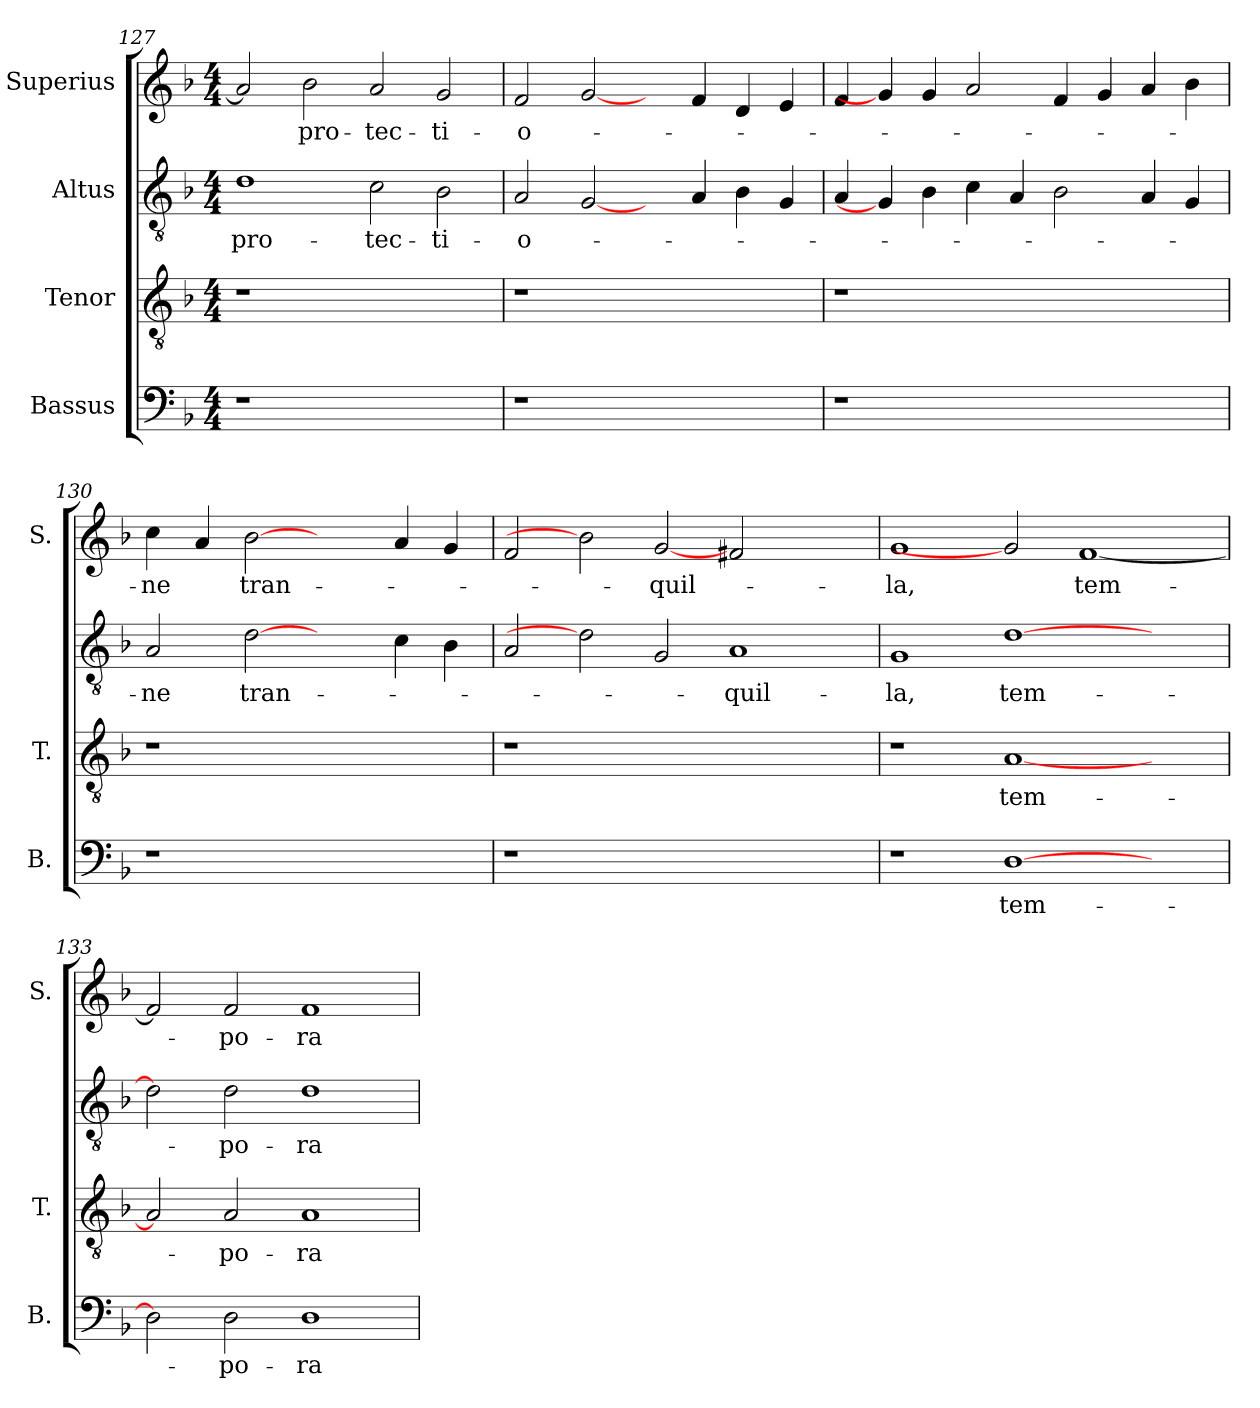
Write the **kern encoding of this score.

**kern	**text	**kern	**text	**kern	**text	**kern	**text
*part4	*part4	*part3	*part3	*part2	*part2	*part1	*part1
*staff4	*staff4	*staff3	*staff3	*staff2	*staff2	*staff1	*staff1
*I"Bassus	*	*I"Tenor	*	*I"Altus	*	*I"Superius	*
*I'B.	*	*I'T.	*	*	*	*I'S.	*
*clefF4	*	*clefGv2	*	*clefGv2	*	*clefG2	*
*	*	*ITrd7c12	*	*ITrd7c12	*	*	*
*k[b-]	*	*k[b-]	*	*k[b-]	*	*k[b-]	*
*F:	*	*F:	*	*F:	*	*F:	*
*M4/4	*	*M4/4	*	*M4/4	*	*M4/4	*
=127	=127	=127	=127	=127	=127	=127	=127
!LO:N:vis=1	!	!LO:N:vis=1	!	!	!	!	!
!	!	!	!	!	!LO:LY:b:color=#000000	!	!
1r	.	1r	.	1Di	pro-	2ai/]	.
!	!	!	!	!	!	!	!LO:LY:b:color=#000000
.	.	.	.	.	.	2b-i\	pro-
!	!	!	!	!	!LO:LY:b:color=#000000	!	!
!	!	!	!	!	!	!	!LO:LY:b:color=#000000
1ryy	.	1ryy	.	2Ci\	-tec-	2ai/	-tec-
!	!	!	!	!	!LO:LY:b:color=#000000	!	!
!	!	!	!	!	!	!	!LO:LY:b:color=#000000
.	.	.	.	2BB-i\	-ti-	2gi/	-ti-
!!LO:LB:g=z
=128	=128	=128	=128	=128	=128	=128	=128
!LO:N:vis=1	!	!LO:N:vis=1	!	!	!	!	!
!	!	!	!	!	!LO:LY:b:color=#000000	!	!
!	!	!	!	!	!	!	!LO:LY:b:color=#000000
1r	.	1r	.	2AAi/	-o-	2fi/	-o-
.	.	.	.	[2GGi/	.	[2gi/	.
1ryy	.	1ryy	.	4ryy	.	4ryy	.
.	.	.	.	4AAi/	.	4fi/	.
.	.	.	.	4BB-i\	.	4di/	.
.	.	.	.	4GGi/	.	4ei/	.
=129	=129	=129	=129	=129	=129	=129	=129
!LO:N:vis=1	!	!LO:N:vis=1	!	!	!	!	!
1r	.	1r	.	4AAi/	.	4fi/	.
.	.	.	.	4GGi/]	.	4gi/]	.
.	.	.	.	4BB-i\	.	4gi/	.
.	.	.	.	4Ci\	.	2ai/	.
1ryy	.	1ryy	.	4AAi/	.	.	.
.	.	.	.	2BB-i\	.	4fi/	.
.	.	.	.	.	.	4gi/	.
.	.	.	.	4AAi/	.	4ai/	.
4ryy	.	4ryy	.	4GGi/	.	4b-i\	.
=130	=130	=130	=130	=130	=130	=130	=130
!LO:N:vis=1	!	!LO:N:vis=1	!	!	!	!	!
!	!	!	!	!	!LO:LY:b:color=#000000	!	!
!	!	!	!	!	!	!	!LO:LY:b:color=#000000
1r	.	1r	.	2AAi/	-ne	4cci\	-ne
.	.	.	.	.	.	4ai/	.
!	!	!	!	!	!LO:LY:b:color=#000000	!	!
!	!	!	!	!	!	!	!LO:LY:b:color=#000000
.	.	.	.	[2Di	tran-	[2b-i	tran-
1ryy	.	1ryy	.	2ryy	.	2ryy	.
.	.	.	.	4Ci\	.	4ai/	.
.	.	.	.	4BB-i\	.	4gi/	.
=131	=131	=131	=131	=131	=131	=131	=131
!LO:N:vis=1	!	!LO:N:vis=1	!	!	!	!	!
1r	.	1r	.	2AAi/	.	2fi/	.
.	.	.	.	2Di]	.	2b-i]	.
!	!	!	!	!	!	!	!LO:LY:b:color=#000000
1.ryy	.	1.ryy	.	2GGi/	.	[2gi	-quil-
!	!	!	!	!	!LO:LY:b:color=#000000	!	!
.	.	.	.	1AAi	-quil-	2f#Xi/	.
.	.	.	.	.	.	2ryy	.
!!LO:LB:g=z
=132	=132	=132	=132	=132	=132	=132	=132
!	!	!	!	!	!LO:LY:b:color=#000000	!	!
!	!	!	!	!	!	!	!LO:LY:b:color=#000000
1r	.	1r	.	1GGi	-la,	1gi	-la,
!	!LO:LY:b:color=#000000	!	!	!	!	!	!
!	!	!	!LO:LY:b:color=#000000	!	!	!	!
!	!	!	!	!	!LO:LY:b:color=#000000	!	!
[>1Di	tem-	[<1AAi	tem-	[>1Di	tem-	2gi]	.
!	!	!	!	!	!	!	!LO:LY:b:color=#000000
.	.	.	.	.	.	[<1fi	tem-
2ryy	.	2ryy	.	2ryy	.	.	.
=133	=133	=133	=133	=133	=133	=133	=133
2Di\]	.	2AAi/]	.	2Di\]	.	2fi/]	.
!	!LO:LY:b:color=#000000	!	!	!	!	!	!
!	!	!	!LO:LY:b:color=#000000	!	!	!	!
!	!	!	!	!	!LO:LY:b:color=#000000	!	!
!	!	!	!	!	!	!	!LO:LY:b:color=#000000
2Di\	-po-	2AAi/	-po-	2Di\	-po-	2fi/	-po-
!	!LO:LY:b:color=#000000	!	!	!	!	!	!
!	!	!	!LO:LY:b:color=#000000	!	!	!	!
!	!	!	!	!	!LO:LY:b:color=#000000	!	!
!	!	!	!	!	!	!	!LO:LY:b:color=#000000
1Di	-ra	1AAi	-ra	1Di	-ra	1fi	-ra
=	=	=	=	=	=	=	=
*-	*-	*-	*-	*-	*-	*-	*-
